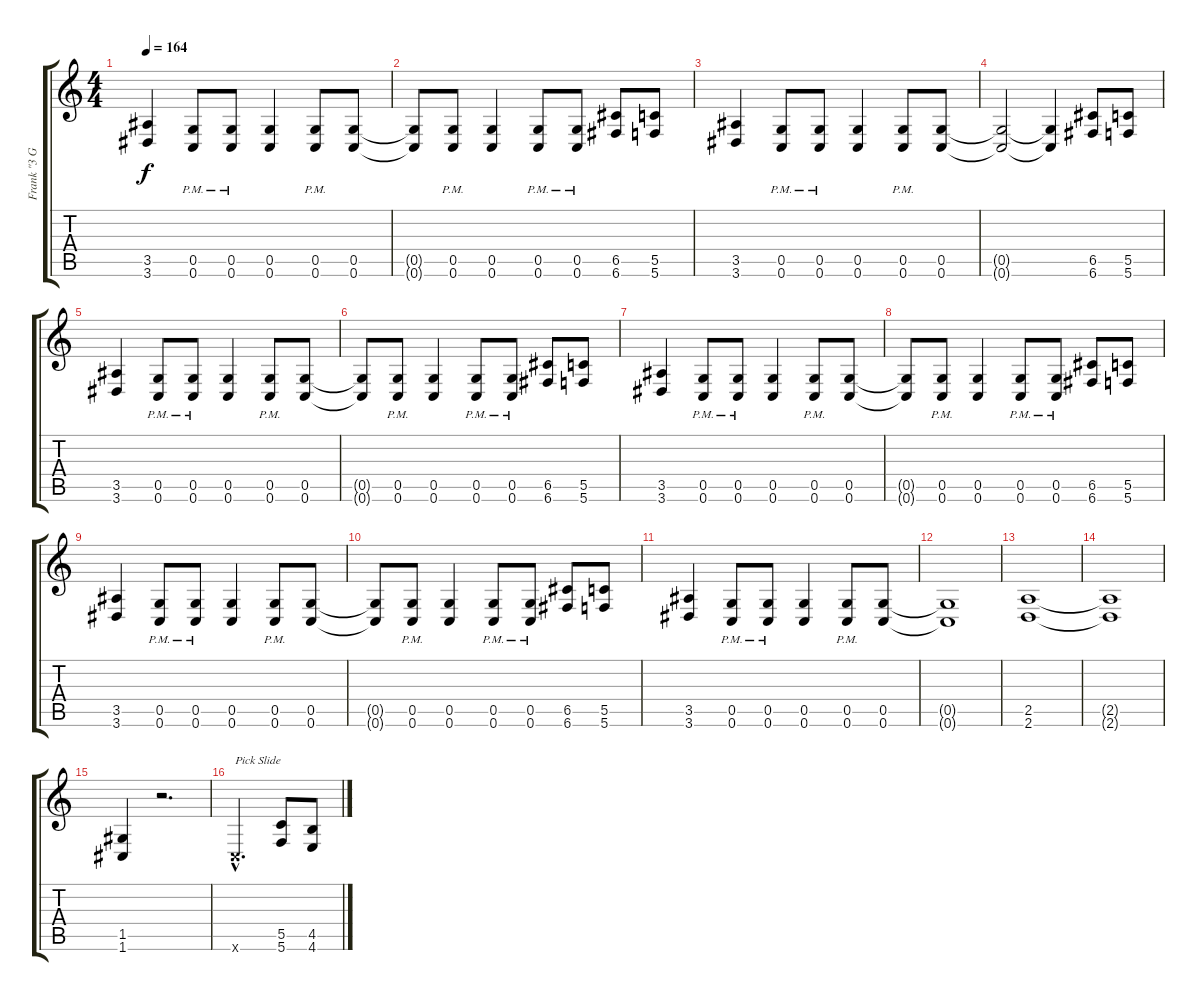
\track ("Frank \"3 Gun\" Novinec (Guitar)" "Frank \"3 G") {instrument distortionguitar}
\staff {score tabs}
\tuning (D4 A3 F3 C3 G2 C2) {hide}
\ts (4 4)
\tempo 164
\clef g2
\ks c
(3.5 3.6).4{dy f} (0.5{pm} 0.6{pm}).8 (0.5{pm} 0.6{pm}).8 (0.5 0.6).4 (0.5{pm} 0.6{pm}).8 (0.5 0.6).8 |
(0.5{t} 0.6{t}).8 (0.5{pm} 0.6{pm}).8 (0.5 0.6).4 (0.5{pm} 0.6{pm}).8 (0.5{pm} 0.6{pm}).8 (6.5 6.6).8 (5.5 5.6).8 |
(3.5 3.6).4 (0.5{pm} 0.6{pm}).8 (0.5{pm} 0.6{pm}).8 (0.5 0.6).4 (0.5{pm} 0.6{pm}).8 (0.5 0.6).8 |
(0.5{t} 0.6{t}).2 (0.5{t} 0.6{t}).4 (6.5 6.6).8 (5.5 5.6).8 |
(3.5 3.6).4 (0.5{pm} 0.6{pm}).8 (0.5{pm} 0.6{pm}).8 (0.5 0.6).4 (0.5{pm} 0.6{pm}).8 (0.5 0.6).8 |
(0.5{t} 0.6{t}).8 (0.5{pm} 0.6{pm}).8 (0.5 0.6).4 (0.5{pm} 0.6{pm}).8 (0.5{pm} 0.6{pm}).8 (6.5 6.6).8 (5.5 5.6).8 |
(3.5 3.6).4 (0.5{pm} 0.6{pm}).8 (0.5{pm} 0.6{pm}).8 (0.5 0.6).4 (0.5{pm} 0.6{pm}).8 (0.5 0.6).8 |
(0.5{t} 0.6{t}).8 (0.5{pm} 0.6{pm}).8 (0.5 0.6).4 (0.5{pm} 0.6{pm}).8 (0.5{pm} 0.6{pm}).8 (6.5 6.6).8 (5.5 5.6).8 |
(3.5 3.6).4 (0.5{pm} 0.6{pm}).8 (0.5{pm} 0.6{pm}).8 (0.5 0.6).4 (0.5{pm} 0.6{pm}).8 (0.5 0.6).8 |
(0.5{t} 0.6{t}).8 (0.5{pm} 0.6{pm}).8 (0.5 0.6).4 (0.5{pm} 0.6{pm}).8 (0.5{pm} 0.6{pm}).8 (6.5 6.6).8 (5.5 5.6).8 |
(3.5 3.6).4 (0.5{pm} 0.6{pm}).8 (0.5{pm} 0.6{pm}).8 (0.5 0.6).4 (0.5{pm} 0.6{pm}).8 (0.5 0.6).8 |
(0.5{t} 0.6{t}).1 |
(2.5 2.6).1 |
(2.5{t} 2.6{t}).1 |
(1.5 1.6).4 r.2{d} |
0.6{hac x}.2{d txt "Pick Slide"} (5.5 5.6).8 (4.5 4.6).8
